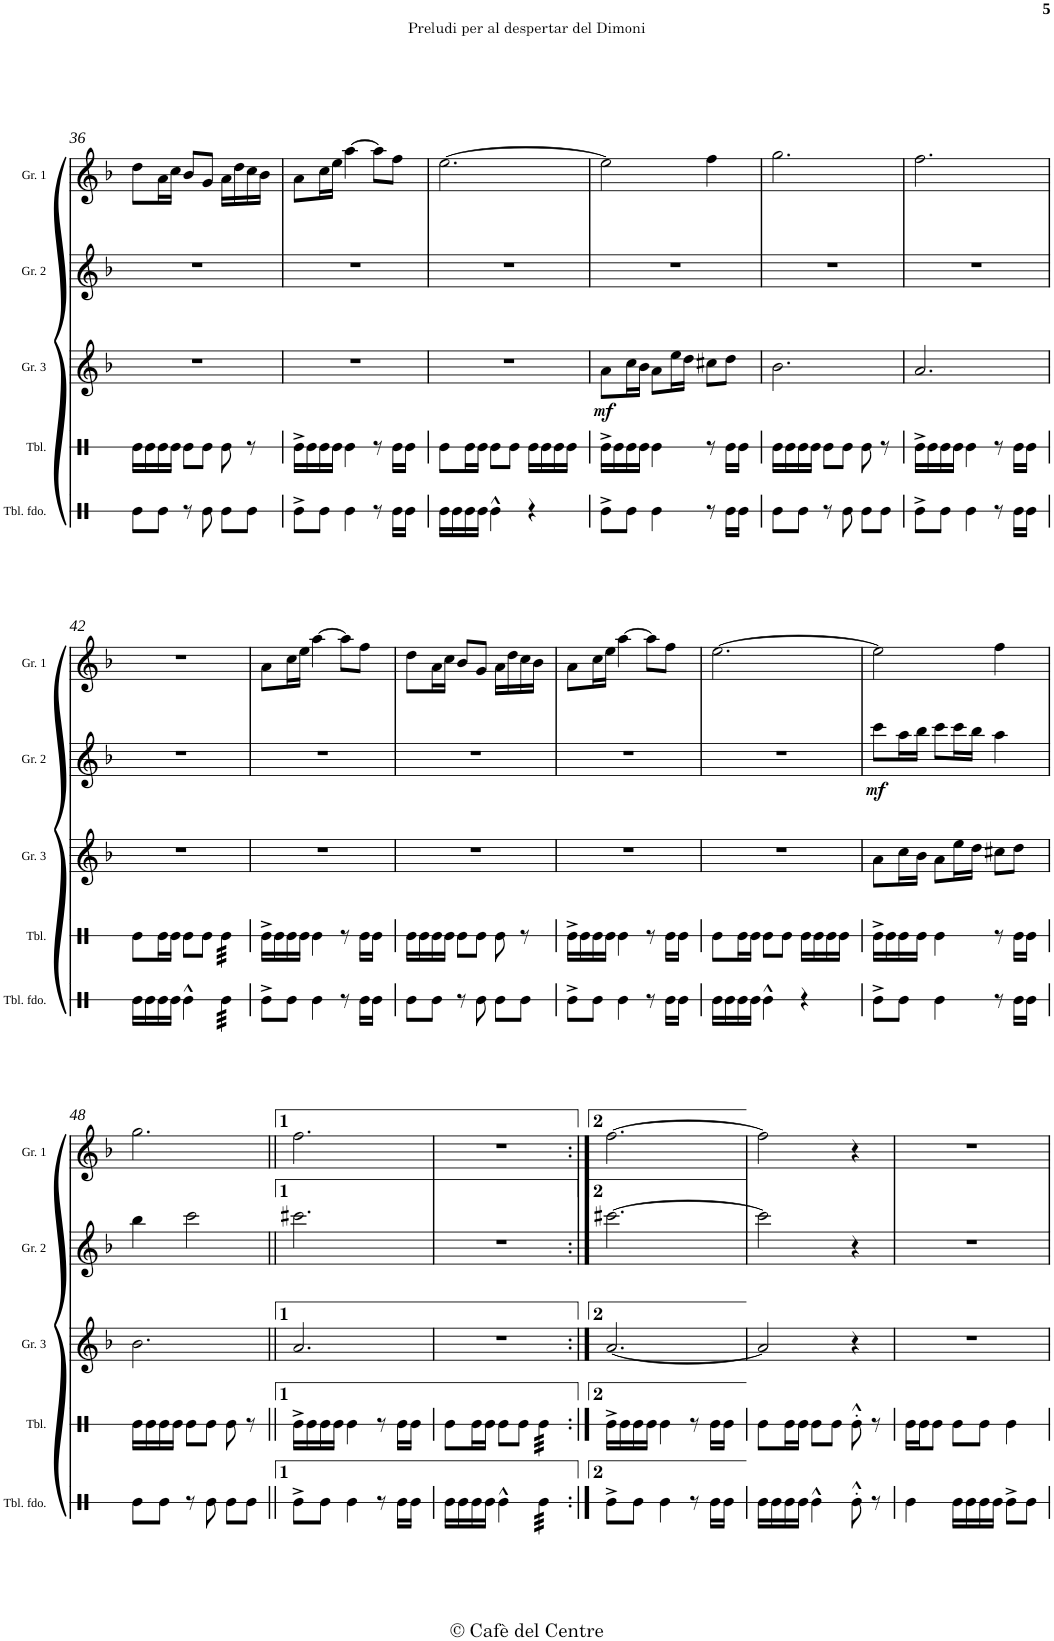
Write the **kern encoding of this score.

**kern	**kern	**kern	**dynam	**kern	**dynam	**kern
*part5	*part4	*part3	*part3	*part2	*part2	*part1
*staff5	*staff4	*staff3	*staff3	*staff2	*staff2	*staff1
*I"Timbal fondo	*I"Timbal	*I"Gralla 3	*	*I"Gralla 2	*	*I"Gralla 1
*I'Tbl. fdo.	*I'Tbl.	*I'Gr. 3	*	*I'Gr. 2	*	*I'Gr. 1
!!LO:PB:g=z
*clefX	*clefX	*clefG2	*	*clefG2	*	*clefG2
*k[b-]	*k[b-]	*k[b-]	*	*k[b-]	*	*k[b-]
*d:	*d:	*d:	*	*d:	*	*d:
*M3/4	*M3/4	*M3/4	*	*M3/4	*	*M3/4
=36	=36	=36	=36	=36	=36	=36
8Re\L	16Re\LL	2.r	.	2.r	.	8dd\L
.	16Re\	.	.	.	.	.
8Re\J	16Re\	.	.	.	.	16a\L
.	16Re\JJ	.	.	.	.	16cc\JJ
8r	8Re\L	.	.	.	.	8b-/L
8Re\	8Re\J	.	.	.	.	8g/J
8Re\L	8Re\	.	.	.	.	16a\LL
.	.	.	.	.	.	16dd\
8Re\J	8r	.	.	.	.	16cc\
.	.	.	.	.	.	16b-\JJ
=37	=37	=37	=37	=37	=37	=37
8Re^\L	16Re^\LL	2.r	.	2.r	.	8a\L
.	16Re\	.	.	.	.	.
8Re\J	16Re\	.	.	.	.	16cc\L
.	16Re\JJ	.	.	.	.	16ee\JJ
4Re\	4Re\	.	.	.	.	[4aa\
8r	8r	.	.	.	.	8aa\L]
16Re\LL	16Re\LL	.	.	.	.	8ff\J
16Re\JJ	16Re\JJ	.	.	.	.	.
=38	=38	=38	=38	=38	=38	=38
16Re\LL	8Re\L	2.r	.	2.r	.	[2.ee\
16Re\	.	.	.	.	.	.
16Re\	16Re\L	.	.	.	.	.
16Re\JJ	16Re\JJ	.	.	.	.	.
4Re^^\	8Re\L	.	.	.	.	.
.	8Re\J	.	.	.	.	.
4r	16Re\LL	.	.	.	.	.
.	16Re\	.	.	.	.	.
.	16Re\	.	.	.	.	.
.	16Re\JJ	.	.	.	.	.
=39	=39	=39	=39	=39	=39	=39
!	!	!	!LO:DY:b	!	!	!
8Re^\L	16Re^\LL	8a\L	mf	2.r	.	2ee\]
.	16Re\	.	.	.	.	.
8Re\J	16Re\	16cc\L	.	.	.	.
.	16Re\JJ	16b-\JJ	.	.	.	.
4Re\	4Re\	8a\L	.	.	.	.
.	.	16ee\L	.	.	.	.
.	.	16dd\JJ	.	.	.	.
8r	8r	8cc#X\L	.	.	.	4ff\
16Re\LL	16Re\LL	8dd\J	.	.	.	.
16Re\JJ	16Re\JJ	.	.	.	.	.
=40	=40	=40	=40	=40	=40	=40
8Re\L	16Re\LL	2.b-\	.	2.r	.	2.gg\
.	16Re\	.	.	.	.	.
8Re\J	16Re\	.	.	.	.	.
.	16Re\JJ	.	.	.	.	.
8r	8Re\L	.	.	.	.	.
8Re\	8Re\J	.	.	.	.	.
8Re\L	8Re\	.	.	.	.	.
8Re\J	8r	.	.	.	.	.
=41	=41	=41	=41	=41	=41	=41
8Re^\L	16Re^\LL	2.a/	.	2.r	.	2.ff\
.	16Re\	.	.	.	.	.
8Re\J	16Re\	.	.	.	.	.
.	16Re\JJ	.	.	.	.	.
4Re\	4Re\	.	.	.	.	.
8r	8r	.	.	.	.	.
16Re\LL	16Re\LL	.	.	.	.	.
16Re\JJ	16Re\JJ	.	.	.	.	.
!!LO:LB:g=z
=42	=42	=42	=42	=42	=42	=42
16Re\LL	8Re\L	2.r	.	2.r	.	2.r
16Re\	.	.	.	.	.	.
16Re\	16Re\L	.	.	.	.	.
16Re\JJ	16Re\JJ	.	.	.	.	.
4Re^^\	8Re\L	.	.	.	.	.
.	8Re\J	.	.	.	.	.
*tremolo	*	*	*	*	*	*
*	*tremolo	*	*	*	*	*
32Re\LLL	32Re\LLL	.	.	.	.	.
32Re\	32Re\	.	.	.	.	.
32Re\	32Re\	.	.	.	.	.
32Re\	32Re\	.	.	.	.	.
32Re\	32Re\	.	.	.	.	.
32Re\	32Re\	.	.	.	.	.
32Re\	32Re\	.	.	.	.	.
32Re\JJJ	32Re\JJJ	.	.	.	.	.
*	*Xtremolo	*	*	*	*	*
*Xtremolo	*	*	*	*	*	*
=43	=43	=43	=43	=43	=43	=43
8Re^\L	16Re^\LL	2.r	.	2.r	.	8a\L
.	16Re\	.	.	.	.	.
8Re\J	16Re\	.	.	.	.	16cc\L
.	16Re\JJ	.	.	.	.	16ee\JJ
4Re\	4Re\	.	.	.	.	[4aa\
8r	8r	.	.	.	.	8aa\L]
16Re\LL	16Re\LL	.	.	.	.	8ff\J
16Re\JJ	16Re\JJ	.	.	.	.	.
=44	=44	=44	=44	=44	=44	=44
8Re\L	16Re\LL	2.r	.	2.r	.	8dd\L
.	16Re\	.	.	.	.	.
8Re\J	16Re\	.	.	.	.	16a\L
.	16Re\JJ	.	.	.	.	16cc\JJ
8r	8Re\L	.	.	.	.	8b-/L
8Re\	8Re\J	.	.	.	.	8g/J
8Re\L	8Re\	.	.	.	.	16a\LL
.	.	.	.	.	.	16dd\
8Re\J	8r	.	.	.	.	16cc\
.	.	.	.	.	.	16b-\JJ
=45	=45	=45	=45	=45	=45	=45
8Re^\L	16Re^\LL	2.r	.	2.r	.	8a\L
.	16Re\	.	.	.	.	.
8Re\J	16Re\	.	.	.	.	16cc\L
.	16Re\JJ	.	.	.	.	16ee\JJ
4Re\	4Re\	.	.	.	.	[4aa\
8r	8r	.	.	.	.	8aa\L]
16Re\LL	16Re\LL	.	.	.	.	8ff\J
16Re\JJ	16Re\JJ	.	.	.	.	.
=46	=46	=46	=46	=46	=46	=46
16Re\LL	8Re\L	2.r	.	2.r	.	[2.ee\
16Re\	.	.	.	.	.	.
16Re\	16Re\L	.	.	.	.	.
16Re\JJ	16Re\JJ	.	.	.	.	.
4Re^^\	8Re\L	.	.	.	.	.
.	8Re\J	.	.	.	.	.
4r	16Re\LL	.	.	.	.	.
.	16Re\	.	.	.	.	.
.	16Re\	.	.	.	.	.
.	16Re\JJ	.	.	.	.	.
=47	=47	=47	=47	=47	=47	=47
!	!	!	!	!	!LO:DY:b	!
8Re^\L	16Re^\LL	8a\L	.	8ccc\L	mf	2ee\]
.	16Re\	.	.	.	.	.
8Re\J	16Re\	16cc\L	.	16aa\L	.	.
.	16Re\JJ	16b-\JJ	.	16bb-\JJ	.	.
4Re\	4Re\	8a\L	.	8ccc\L	.	.
.	.	16ee\L	.	16ccc\L	.	.
.	.	16dd\JJ	.	16bb-\JJ	.	.
8r	8r	8cc#X\L	.	4aa\	.	4ff\
16Re\LL	16Re\LL	8dd\J	.	.	.	.
16Re\JJ	16Re\JJ	.	.	.	.	.
!!LO:LB:g=z
=48	=48	=48	=48	=48	=48	=48
8Re\L	16Re\LL	2.b-\	.	4bb-\	.	2.gg\
.	16Re\	.	.	.	.	.
8Re\J	16Re\	.	.	.	.	.
.	16Re\JJ	.	.	.	.	.
8r	8Re\L	.	.	2ccc\	.	.
8Re\	8Re\J	.	.	.	.	.
8Re\L	8Re\	.	.	.	.	.
8Re\J	8r	.	.	.	.	.
=49||	=49||	=49||	=49||	=49||	=49||	=49||
8Re^\L	16Re^\LL	2.a/	.	2.ccc#X\	.	2.ff\
.	16Re\	.	.	.	.	.
8Re\J	16Re\	.	.	.	.	.
.	16Re\JJ	.	.	.	.	.
4Re\	4Re\	.	.	.	.	.
8r	8r	.	.	.	.	.
16Re\LL	16Re\LL	.	.	.	.	.
16Re\JJ	16Re\JJ	.	.	.	.	.
=50	=50	=50	=50	=50	=50	=50
16Re\LL	8Re\L	2.r	.	2.r	.	2.r
16Re\	.	.	.	.	.	.
16Re\	16Re\L	.	.	.	.	.
16Re\JJ	16Re\JJ	.	.	.	.	.
4Re^^\	8Re\L	.	.	.	.	.
.	8Re\J	.	.	.	.	.
*tremolo	*	*	*	*	*	*
*	*tremolo	*	*	*	*	*
32Re\LLL	32Re\LLL	.	.	.	.	.
32Re\	32Re\	.	.	.	.	.
32Re\	32Re\	.	.	.	.	.
32Re\	32Re\	.	.	.	.	.
32Re\	32Re\	.	.	.	.	.
32Re\	32Re\	.	.	.	.	.
32Re\	32Re\	.	.	.	.	.
32Re\JJJ	32Re\JJJ	.	.	.	.	.
*	*Xtremolo	*	*	*	*	*
*Xtremolo	*	*	*	*	*	*
=51:|!	=51:|!	=51:|!	=51:|!	=51:|!	=51:|!	=51:|!
8Re^\L	16Re^\LL	[2.a/	.	[2.ccc#X\	.	[2.ff\
.	16Re\	.	.	.	.	.
8Re\J	16Re\	.	.	.	.	.
.	16Re\JJ	.	.	.	.	.
4Re\	4Re\	.	.	.	.	.
8r	8r	.	.	.	.	.
16Re\LL	16Re\LL	.	.	.	.	.
16Re\JJ	16Re\JJ	.	.	.	.	.
=52	=52	=52	=52	=52	=52	=52
16Re\LL	8Re\L	2a/]	.	2ccc#\]	.	2ff\]
16Re\	.	.	.	.	.	.
16Re\	16Re\L	.	.	.	.	.
16Re\JJ	16Re\JJ	.	.	.	.	.
4Re^^\	8Re\L	.	.	.	.	.
.	8Re\J	.	.	.	.	.
8Re'^^\	8Re'^^\	4r	.	4r	.	4r
8r	8r	.	.	.	.	.
=53	=53	=53	=53	=53	=53	=53
4Re\	16Re\LL	2.r	.	2.r	.	2.r
.	16Re\J	.	.	.	.	.
.	8Re\J	.	.	.	.	.
16Re\LL	8Re\L	.	.	.	.	.
16Re\	.	.	.	.	.	.
16Re\	8Re\J	.	.	.	.	.
16Re\JJ	.	.	.	.	.	.
8Re^\L	4Re\	.	.	.	.	.
8Re\J	.	.	.	.	.	.
=	=	=	=	=	=	=
*-	*-	*-	*-	*-	*-	*-
